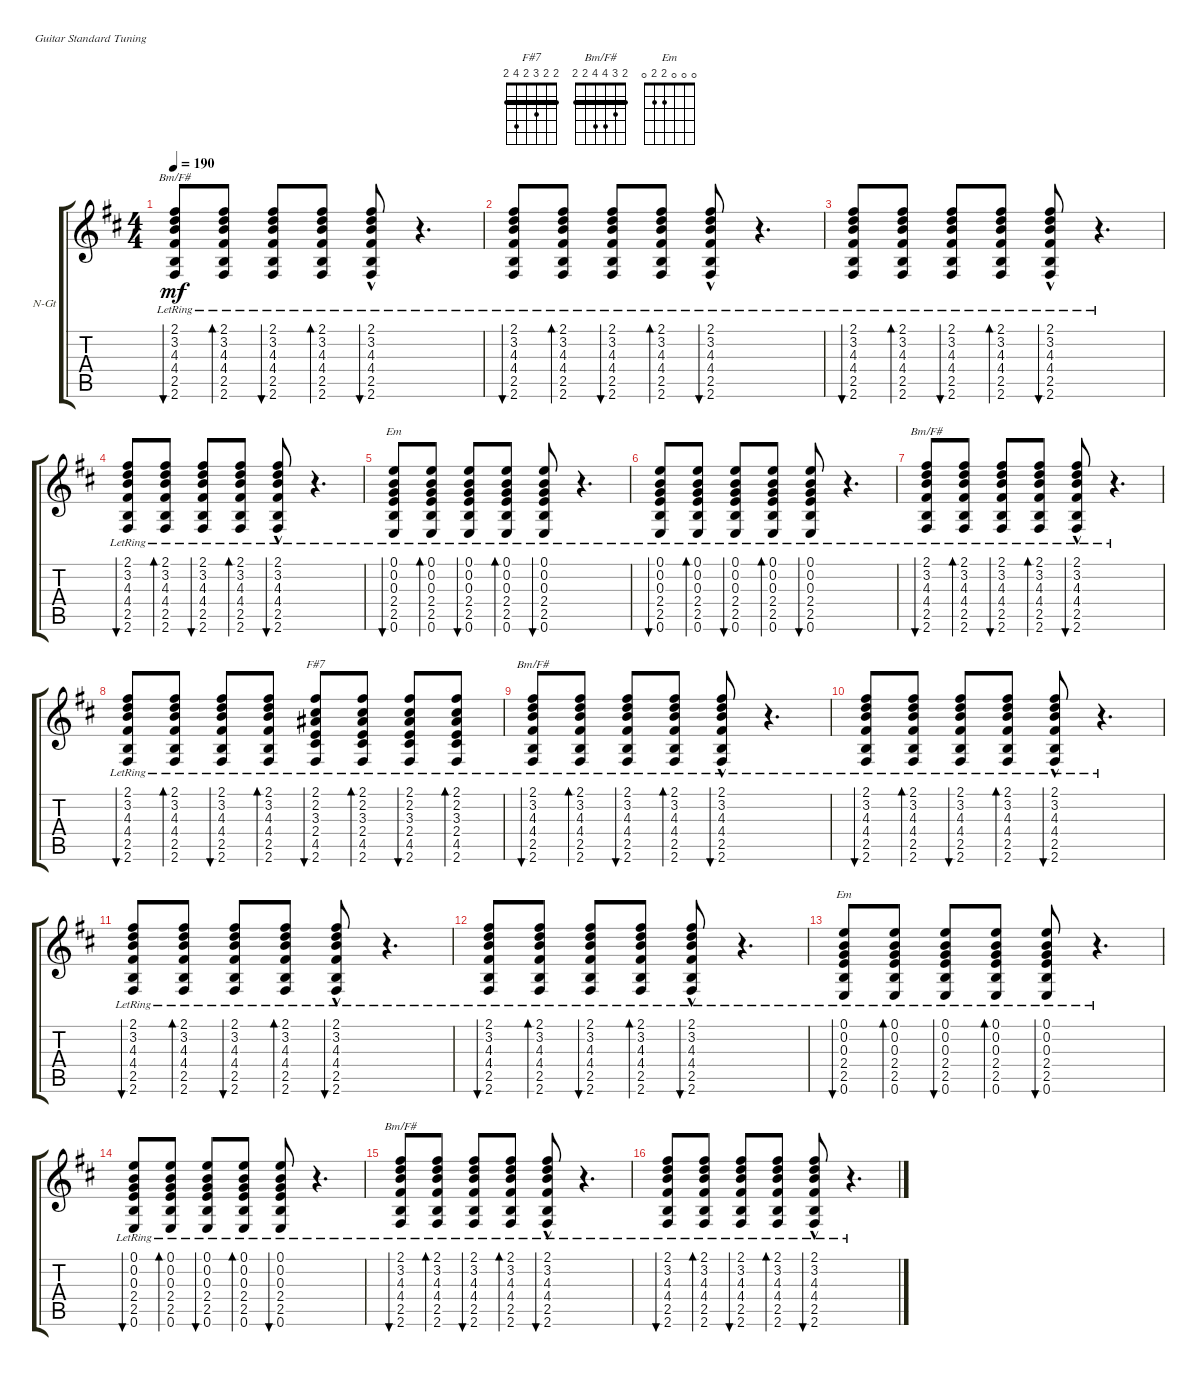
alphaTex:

\defaultSystemsLayout 4
\bracketExtendMode groupsimilarinstruments
\firstSystemTrackNameOrientation horizontal
\otherSystemsTrackNameOrientation horizontal
\track ("Nylon Guitar" "N-Gt") {instrument acousticguitarnylon}
\staff {score tabs}
\tuning (E4 B3 G3 D3 A2 E2)
\chord ("F#7" 2 2 3 2 4 2) {barre (2 2 2)}
\chord ("Bm/F#" 2 3 4 4 2 2) {barre (2 2)}
\chord ("Em" 0 0 0 2 2 0)
\ts (4 4)
\tempo 190
\clef g2
\scale
0.936948
\ks bminor
(2.6{lr} 2.5{lr} 4.4{lr} 4.3{lr} 3.2{lr} 2.1{lr}).8{bu 78 ch "Bm/F#" dy mf} (2.6{lr} 2.5{lr} 4.4{lr} 4.3{lr} 3.2{lr} 2.1{lr}).8{bd 74} (2.6{lr} 2.5{lr} 4.4{lr} 4.3{lr} 3.2{lr} 2.1{lr}).8{bu 74} (2.6{lr} 2.5{lr} 4.4{lr} 4.3{lr} 3.2{lr} 2.1{lr}).8{bd 73} (2.6{hac lr} 2.5{hac lr} 4.4{hac lr} 4.3{hac lr} 3.2{hac lr} 2.1{hac lr}).8{bu 74} r.4{d} |
\scale
0.936948 (2.6{lr} 2.5{lr} 4.4{lr} 4.3{lr} 3.2{lr} 2.1{lr}).8{bu 78} (2.6{lr} 2.5{lr} 4.4{lr} 4.3{lr} 3.2{lr} 2.1{lr}).8{bd 74} (2.6{lr} 2.5{lr} 4.4{lr} 4.3{lr} 3.2{lr} 2.1{lr}).8{bu 74} (2.6{lr} 2.5{lr} 4.4{lr} 4.3{lr} 3.2{lr} 2.1{lr}).8{bd 73} (2.6{hac lr} 2.5{hac lr} 4.4{hac lr} 4.3{hac lr} 3.2{hac lr} 2.1{hac lr}).8{bu 74} r.4{d} |
\scale
1.1261 (2.6{lr} 2.5{lr} 4.4{lr} 4.3{lr} 3.2{lr} 2.1{lr}).8{bu 78} (2.6{lr} 2.5{lr} 4.4{lr} 4.3{lr} 3.2{lr} 2.1{lr}).8{bd 74} (2.6{lr} 2.5{lr} 4.4{lr} 4.3{lr} 3.2{lr} 2.1{lr}).8{bu 74} (2.6{lr} 2.5{lr} 4.4{lr} 4.3{lr} 3.2{lr} 2.1{lr}).8{bd 73} (2.6{hac lr} 2.5{hac lr} 4.4{hac lr} 4.3{hac lr} 3.2{hac lr} 2.1{hac lr}).8{bu 74} r.4{d} |
\scale
0.936948 (2.6{lr} 2.5{lr} 4.4{lr} 4.3{lr} 3.2{lr} 2.1{lr}).8{bu 78} (2.6{lr} 2.5{lr} 4.4{lr} 4.3{lr} 3.2{lr} 2.1{lr}).8{bd 74} (2.6{lr} 2.5{lr} 4.4{lr} 4.3{lr} 3.2{lr} 2.1{lr}).8{bu 74} (2.6{lr} 2.5{lr} 4.4{lr} 4.3{lr} 3.2{lr} 2.1{lr}).8{bd 73} (2.6{hac lr} 2.5{hac lr} 4.4{hac lr} 4.3{hac lr} 3.2{hac lr} 2.1{hac lr}).8{bu 74} r.4{d} |
\scale
0.936948 (0.6{lr} 2.5{lr} 2.4{lr} 0.3{lr} 0.2{lr} 0.1{lr}).8{bu 73 ch "Em"} (0.6{lr} 2.5{lr} 2.4{lr} 0.3{lr} 0.2{lr} 0.1{lr}).8{bd 72} (0.6{lr} 2.5{lr} 2.4{lr} 0.3{lr} 0.2{lr} 0.1{lr}).8{bu 72} (0.6{lr} 2.5{lr} 2.4{lr} 0.3{lr} 0.2{lr} 0.1{lr}).8{bd 72} (0.6{lr} 2.5{lr} 2.4{lr} 0.3{lr} 0.2{lr} 0.1{lr}).8{bu 72} r.4{d} |
\scale
1.1261 (0.6{lr} 2.5{lr} 2.4{lr} 0.3{lr} 0.2{lr} 0.1{lr}).8{bu 73} (0.6{lr} 2.5{lr} 2.4{lr} 0.3{lr} 0.2{lr} 0.1{lr}).8{bd 72} (0.6{lr} 2.5{lr} 2.4{lr} 0.3{lr} 0.2{lr} 0.1{lr}).8{bu 72} (0.6{lr} 2.5{lr} 2.4{lr} 0.3{lr} 0.2{lr} 0.1{lr}).8{bd 72} (0.6{lr} 2.5{lr} 2.4{lr} 0.3{lr} 0.2{lr} 0.1{lr}).8{bu 72} r.4{d} |
\scale
0.936948 (2.6{lr} 2.5{lr} 4.4{lr} 4.3{lr} 3.2{lr} 2.1{lr}).8{bu 78 ch "Bm/F#"} (2.6{lr} 2.5{lr} 4.4{lr} 4.3{lr} 3.2{lr} 2.1{lr}).8{bd 74} (2.6{lr} 2.5{lr} 4.4{lr} 4.3{lr} 3.2{lr} 2.1{lr}).8{bu 74} (2.6{lr} 2.5{lr} 4.4{lr} 4.3{lr} 3.2{lr} 2.1{lr}).8{bd 73} (2.6{hac lr} 2.5{hac lr} 4.4{hac lr} 4.3{hac lr} 3.2{hac lr} 2.1{hac lr}).8{bu 74} r.4{d} |
\scale
0.936948 (2.6{lr} 2.5{lr} 4.4{lr} 4.3{lr} 3.2{lr} 2.1{lr}).8{bu 78} (2.6{lr} 2.5{lr} 4.4{lr} 4.3{lr} 3.2{lr} 2.1{lr}).8{bd 74} (2.6{lr} 2.5{lr} 4.4{lr} 4.3{lr} 3.2{lr} 2.1{lr}).8{bu 74} (2.6{lr} 2.5{lr} 4.4{lr} 4.3{lr} 3.2{lr} 2.1{lr}).8{bd 73} (2.6{lr} 4.5{lr} 2.4{lr} 3.3{lr} 2.2{lr} 2.1{lr}).8{bu 72 ch "F#7"} (2.6{lr} 4.5{lr} 2.4{lr} 3.3{lr} 2.2{lr} 2.1{lr}).8{bd 72} (2.6{lr} 4.5{lr} 2.4{lr} 3.3{lr} 2.2{lr} 2.1{lr}).8{bu 72} (2.6{lr} 4.5{lr} 2.4{lr} 3.3{lr} 2.2{lr} 2.1{lr}).8{bd 72} |
\scale
1.1261 (2.6{lr} 2.5{lr} 4.4{lr} 4.3{lr} 3.2{lr} 2.1{lr}).8{bu 78 ch "Bm/F#"} (2.6{lr} 2.5{lr} 4.4{lr} 4.3{lr} 3.2{lr} 2.1{lr}).8{bd 74} (2.6{lr} 2.5{lr} 4.4{lr} 4.3{lr} 3.2{lr} 2.1{lr}).8{bu 74} (2.6{lr} 2.5{lr} 4.4{lr} 4.3{lr} 3.2{lr} 2.1{lr}).8{bd 73} (2.6{hac lr} 2.5{hac lr} 4.4{hac lr} 4.3{hac lr} 3.2{hac lr} 2.1{hac lr}).8{bu 74} r.4{d} |
\scale
0.936948 (2.6{lr} 2.5{lr} 4.4{lr} 4.3{lr} 3.2{lr} 2.1{lr}).8{bu 78} (2.6{lr} 2.5{lr} 4.4{lr} 4.3{lr} 3.2{lr} 2.1{lr}).8{bd 74} (2.6{lr} 2.5{lr} 4.4{lr} 4.3{lr} 3.2{lr} 2.1{lr}).8{bu 74} (2.6{lr} 2.5{lr} 4.4{lr} 4.3{lr} 3.2{lr} 2.1{lr}).8{bd 73} (2.6{hac lr} 2.5{hac lr} 4.4{hac lr} 4.3{hac lr} 3.2{hac lr} 2.1{hac lr}).8{bu 74} r.4{d} |
\scale
0.936948 (2.6{lr} 2.5{lr} 4.4{lr} 4.3{lr} 3.2{lr} 2.1{lr}).8{bu 78} (2.6{lr} 2.5{lr} 4.4{lr} 4.3{lr} 3.2{lr} 2.1{lr}).8{bd 74} (2.6{lr} 2.5{lr} 4.4{lr} 4.3{lr} 3.2{lr} 2.1{lr}).8{bu 74} (2.6{lr} 2.5{lr} 4.4{lr} 4.3{lr} 3.2{lr} 2.1{lr}).8{bd 73} (2.6{hac lr} 2.5{hac lr} 4.4{hac lr} 4.3{hac lr} 3.2{hac lr} 2.1{hac lr}).8{bu 74} r.4{d} |
\scale
1.1261 (2.6{lr} 2.5{lr} 4.4{lr} 4.3{lr} 3.2{lr} 2.1{lr}).8{bu 78} (2.6{lr} 2.5{lr} 4.4{lr} 4.3{lr} 3.2{lr} 2.1{lr}).8{bd 74} (2.6{lr} 2.5{lr} 4.4{lr} 4.3{lr} 3.2{lr} 2.1{lr}).8{bu 74} (2.6{lr} 2.5{lr} 4.4{lr} 4.3{lr} 3.2{lr} 2.1{lr}).8{bd 73} (2.6{hac lr} 2.5{hac lr} 4.4{hac lr} 4.3{hac lr} 3.2{hac lr} 2.1{hac lr}).8{bu 74} r.4{d} |
\scale
0.936948 (0.6{lr} 2.5{lr} 2.4{lr} 0.3{lr} 0.2{lr} 0.1{lr}).8{bu 73 ch "Em"} (0.6{lr} 2.5{lr} 2.4{lr} 0.3{lr} 0.2{lr} 0.1{lr}).8{bd 72} (0.6{lr} 2.5{lr} 2.4{lr} 0.3{lr} 0.2{lr} 0.1{lr}).8{bu 72} (0.6{lr} 2.5{lr} 2.4{lr} 0.3{lr} 0.2{lr} 0.1{lr}).8{bd 72} (0.6{lr} 2.5{lr} 2.4{lr} 0.3{lr} 0.2{lr} 0.1{lr}).8{bu 72} r.4{d} |
\scale
0.936948 (0.6{lr} 2.5{lr} 2.4{lr} 0.3{lr} 0.2{lr} 0.1{lr}).8{bu 73} (0.6{lr} 2.5{lr} 2.4{lr} 0.3{lr} 0.2{lr} 0.1{lr}).8{bd 72} (0.6{lr} 2.5{lr} 2.4{lr} 0.3{lr} 0.2{lr} 0.1{lr}).8{bu 72} (0.6{lr} 2.5{lr} 2.4{lr} 0.3{lr} 0.2{lr} 0.1{lr}).8{bd 72} (0.6{lr} 2.5{lr} 2.4{lr} 0.3{lr} 0.2{lr} 0.1{lr}).8{bu 72} r.4{d} |
\scale
1.1261 (2.6{lr} 2.5{lr} 4.4{lr} 4.3{lr} 3.2{lr} 2.1{lr}).8{bu 78 ch "Bm/F#"} (2.6{lr} 2.5{lr} 4.4{lr} 4.3{lr} 3.2{lr} 2.1{lr}).8{bd 74} (2.6{lr} 2.5{lr} 4.4{lr} 4.3{lr} 3.2{lr} 2.1{lr}).8{bu 74} (2.6{lr} 2.5{lr} 4.4{lr} 4.3{lr} 3.2{lr} 2.1{lr}).8{bd 73} (2.6{hac lr} 2.5{hac lr} 4.4{hac lr} 4.3{hac lr} 3.2{hac lr} 2.1{hac lr}).8{bu 74} r.4{d} |
\scale
0.936948 (2.6{lr} 2.5{lr} 4.4{lr} 4.3{lr} 3.2{lr} 2.1{lr}).8{bu 78} (2.6{lr} 2.5{lr} 4.4{lr} 4.3{lr} 3.2{lr} 2.1{lr}).8{bd 74} (2.6{lr} 2.5{lr} 4.4{lr} 4.3{lr} 3.2{lr} 2.1{lr}).8{bu 74} (2.6{lr} 2.5{lr} 4.4{lr} 4.3{lr} 3.2{lr} 2.1{lr}).8{bd 73} (2.6{hac lr} 2.5{hac lr} 4.4{hac lr} 4.3{hac lr} 3.2{hac lr} 2.1{hac lr}).8{bu 74} r.4{d}
